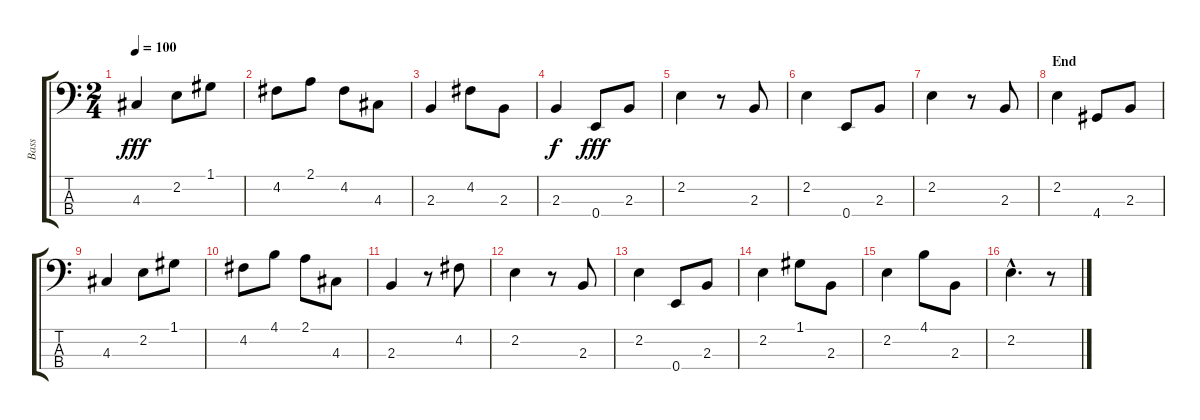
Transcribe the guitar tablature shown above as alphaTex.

\track ("Bass" "Bass") {instrument acousticbass}
\staff {score tabs}
\tuning (G2 D2 A1 E1) {hide}
\ts (2 4)
\tempo 100
\clef f4
\ks c
4.3.4{dy fff} 2.2.8 1.1.8 |
4.2.8 2.1.8 4.2.8 4.3.8 |
2.3.4 4.2.8 2.3.8 |
2.3.4{dy f} 0.4.8{dy fff} 2.3.8 |
2.2.4 r.8 2.3.8 |
2.2.4 0.4.8 2.3.8 |
2.2.4 r.8 2.3.8 |
\section ("" "End")
2.2.4 4.4.8 2.3.8 |
4.3.4 2.2.8 1.1.8 |
4.2.8 4.1.8 2.1.8 4.3.8 |
2.3.4 r.8 4.2.8 |
2.2.4 r.8 2.3.8 |
2.2.4 0.4.8 2.3.8 |
2.2.4 1.1.8 2.3.8 |
2.2.4 4.1.8 2.3.8 |
2.2{hac}.4{d} r.8
